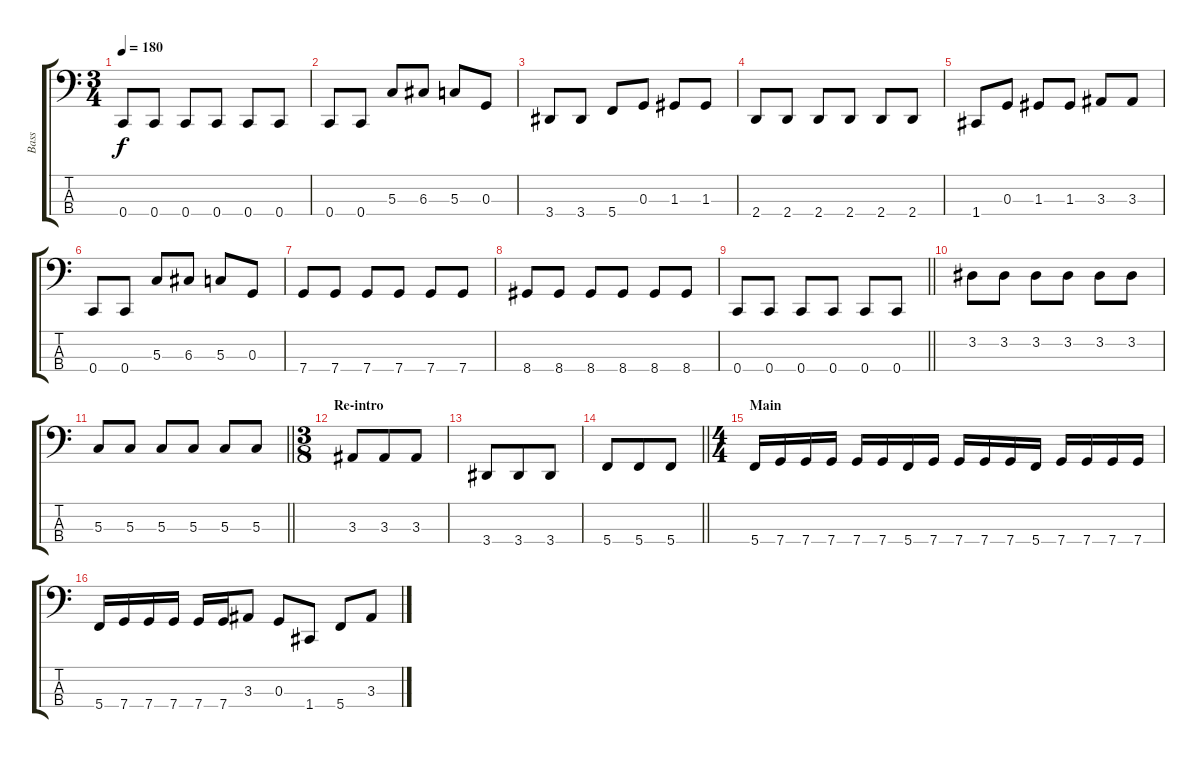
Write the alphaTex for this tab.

\track ("Bass" "Bass") {instrument electricbasspick}
\staff {score tabs}
\tuning (F2 C2 G1 C1) {hide}
\ts (3 4)
\tempo 180
\clef f4
\ks c
0.4.8{dy f} 0.4.8 0.4.8 0.4.8 0.4.8 0.4.8 |
0.4.8 0.4.8 5.3.8 6.3.8 5.3.8 0.3.8 |
3.4.8 3.4.8 5.4.8 0.3.8 1.3.8 1.3.8 |
2.4.8 2.4.8 2.4.8 2.4.8 2.4.8 2.4.8 |
1.4.8 0.3.8 1.3.8 1.3.8 3.3.8 3.3.8 |
0.4.8 0.4.8 5.3.8 6.3.8 5.3.8 0.3.8 |
7.4.8 7.4.8 7.4.8 7.4.8 7.4.8 7.4.8 |
8.4.8 8.4.8 8.4.8 8.4.8 8.4.8 8.4.8 |
\barLineRight lightlight
0.4.8 0.4.8 0.4.8 0.4.8 0.4.8 0.4.8 |
3.2.8 3.2.8 3.2.8 3.2.8 3.2.8 3.2.8 |
\barLineRight lightlight
5.3.8 5.3.8 5.3.8 5.3.8 5.3.8 5.3.8 |
\ts (3 8)
\section ("" "Re-intro")
3.3.8 3.3.8 3.3.8 |
3.4.8 3.4.8 3.4.8 |
\barLineRight lightlight
5.4.8 5.4.8 5.4.8 |
\ts (4 4)
\section ("" "Main")
5.4.16 7.4.16 7.4.16 7.4.16 7.4.16 7.4.16 5.4.16 7.4.16 7.4.16 7.4.16 7.4.16 5.4.16 7.4.16 7.4.16 7.4.16 7.4.16 |
5.4.16 7.4.16 7.4.16 7.4.16 7.4.16 7.4.16 3.3.8 0.3.8 1.4.8 5.4.8 3.3.8
